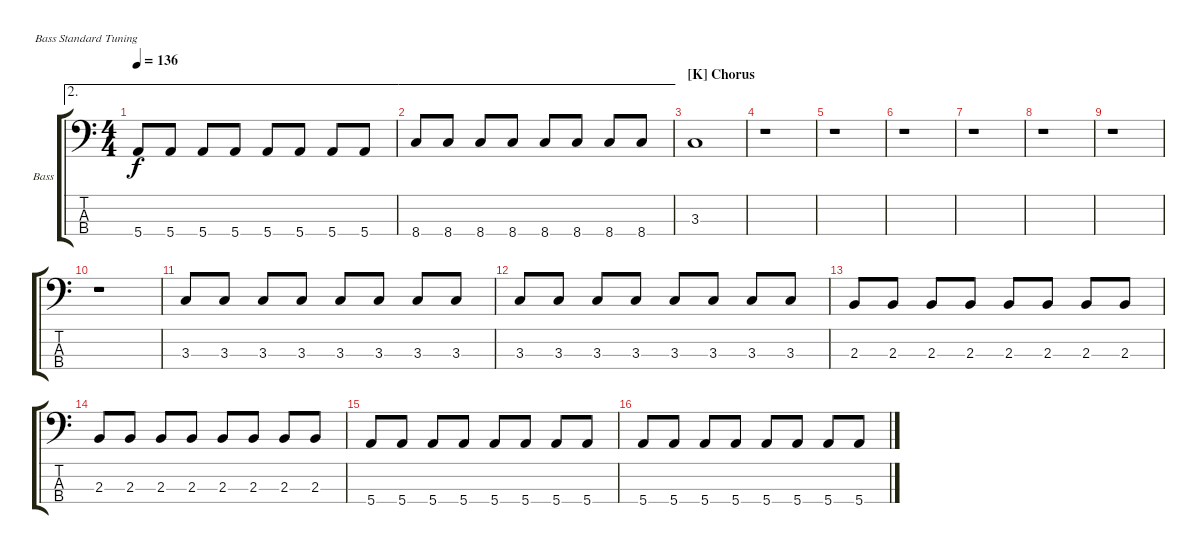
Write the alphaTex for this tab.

\defaultSystemsLayout 4
\bracketExtendMode groupsimilarinstruments
\firstSystemTrackNameOrientation horizontal
\otherSystemsTrackNameOrientation horizontal
\track ("Bass" "Bass") {instrument electricbassfinger}
\staff {score tabs}
\tuning (G2 D2 A1 E1)
\ae 2
\ts (4 4)
\tempo 136
\clef f4
\scale
0.333333
\ks c
5.4.8{dy f} 5.4.8 5.4.8 5.4.8 5.4.8 5.4.8 5.4.8 5.4.8 |
\ae 2
\scale
0.333333 8.4.8 8.4.8 8.4.8 8.4.8 8.4.8 8.4.8 8.4.8 8.4.8 |
\section ("K" "Chorus")
\scale
0.333333 3.3.1 |
\scale
0.333333 r.1 |
\scale
0.333333 r.1 |
\scale
0.333333 r.1 |
\scale
0.333333 r.1 |
\scale
0.333333 r.1 |
\scale
0.333333 r.1 |
\scale
0.333333 r.1 |
\scale
0.333333 3.3.8 3.3.8 3.3.8 3.3.8 3.3.8 3.3.8 3.3.8 3.3.8 |
\scale
0.333333 3.3.8 3.3.8 3.3.8 3.3.8 3.3.8 3.3.8 3.3.8 3.3.8 |
\scale
0.333333 2.3.8 2.3.8 2.3.8 2.3.8 2.3.8 2.3.8 2.3.8 2.3.8 |
\scale
0.333333 2.3.8 2.3.8 2.3.8 2.3.8 2.3.8 2.3.8 2.3.8 2.3.8 |
\scale
0.333333 5.4.8 5.4.8 5.4.8 5.4.8 5.4.8 5.4.8 5.4.8 5.4.8 |
\scale
0.333333 5.4.8 5.4.8 5.4.8 5.4.8 5.4.8 5.4.8 5.4.8 5.4.8
